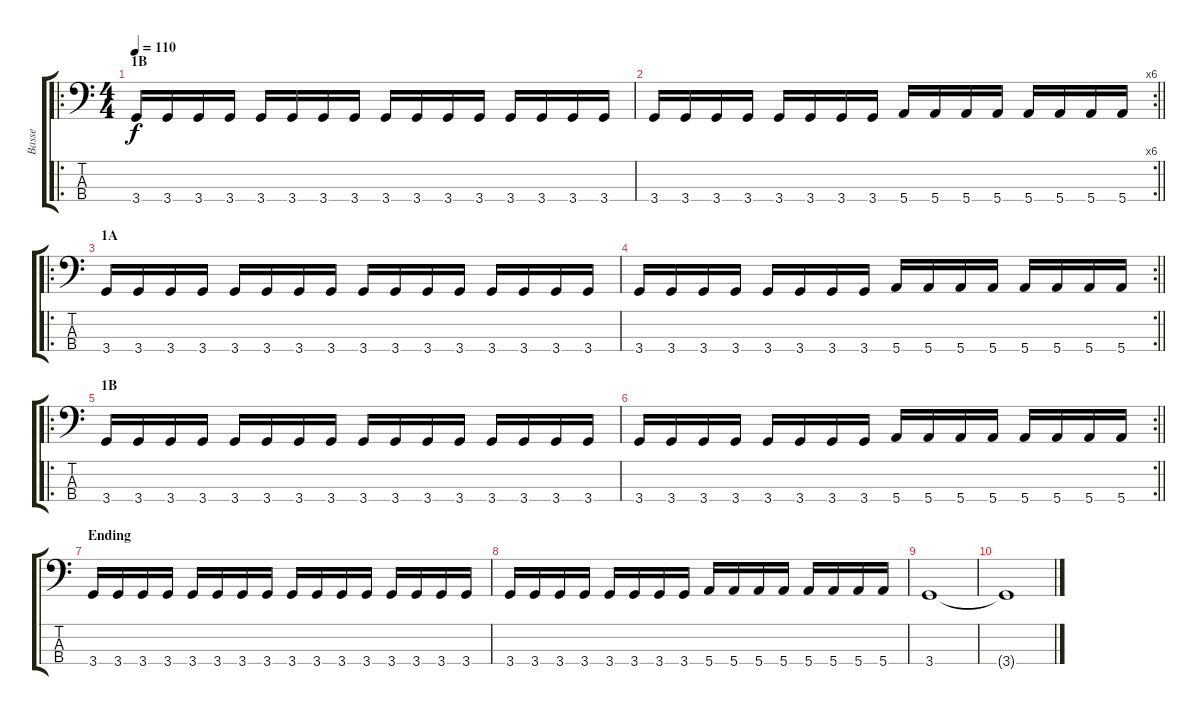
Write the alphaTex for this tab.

\track ("Basse" "Basse") {instrument electricbassfinger}
\staff {score tabs}
\tuning (G2 D2 A1 E1) {hide}
\ro
\ts (4 4)
\section ("" "1B")
\tempo 110
\clef f4
\ks c
3.4.16{dy f} 3.4.16 3.4.16 3.4.16 3.4.16 3.4.16 3.4.16 3.4.16 3.4.16 3.4.16 3.4.16 3.4.16 3.4.16 3.4.16 3.4.16 3.4.16 |
\rc 6
\barLineRight lightlight
3.4.16 3.4.16 3.4.16 3.4.16 3.4.16 3.4.16 3.4.16 3.4.16 5.4.16 5.4.16 5.4.16 5.4.16 5.4.16 5.4.16 5.4.16 5.4.16 |
\ro
\section ("" "1A")
3.4.16 3.4.16 3.4.16 3.4.16 3.4.16 3.4.16 3.4.16 3.4.16 3.4.16 3.4.16 3.4.16 3.4.16 3.4.16 3.4.16 3.4.16 3.4.16 |
\rc 2
\barLineRight lightlight
3.4.16 3.4.16 3.4.16 3.4.16 3.4.16 3.4.16 3.4.16 3.4.16 5.4.16 5.4.16 5.4.16 5.4.16 5.4.16 5.4.16 5.4.16 5.4.16 |
\ro
\section ("" "1B")
3.4.16 3.4.16 3.4.16 3.4.16 3.4.16 3.4.16 3.4.16 3.4.16 3.4.16 3.4.16 3.4.16 3.4.16 3.4.16 3.4.16 3.4.16 3.4.16 |
\rc 2
\barLineRight lightlight
3.4.16 3.4.16 3.4.16 3.4.16 3.4.16 3.4.16 3.4.16 3.4.16 5.4.16 5.4.16 5.4.16 5.4.16 5.4.16 5.4.16 5.4.16 5.4.16 |
\section ("" "Ending")
3.4.16 3.4.16 3.4.16 3.4.16 3.4.16 3.4.16 3.4.16 3.4.16 3.4.16 3.4.16 3.4.16 3.4.16 3.4.16 3.4.16 3.4.16 3.4.16 |
3.4.16 3.4.16 3.4.16 3.4.16 3.4.16 3.4.16 3.4.16 3.4.16 5.4.16 5.4.16 5.4.16 5.4.16 5.4.16 5.4.16 5.4.16 5.4.16 |
3.4.1 |
3.4{t}.1
